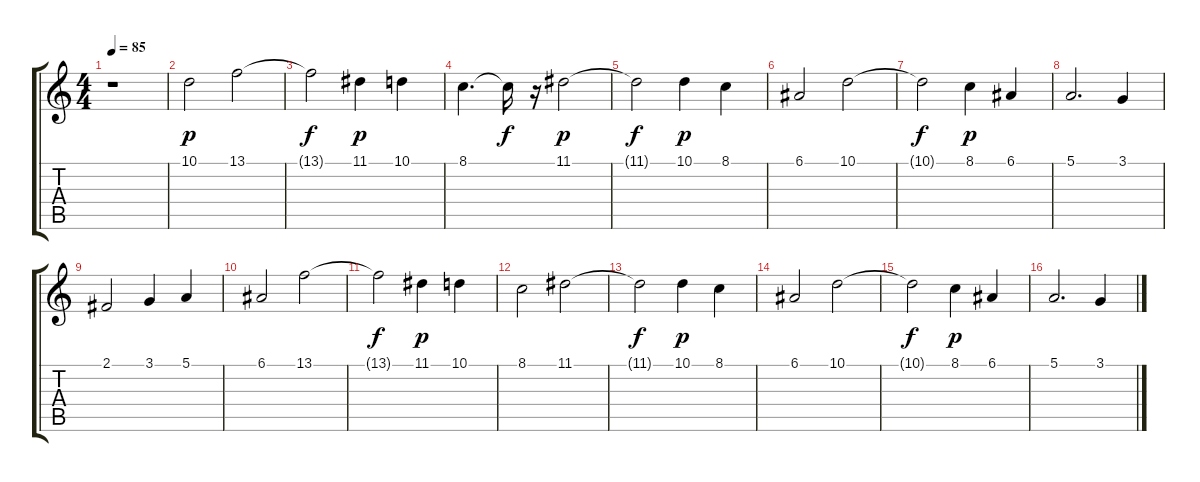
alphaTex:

\track "" {instrument violin}
\staff {score tabs}
\tuning (E4 B3 G3 D3 A2 E2) {hide}
\ts (4 4)
\tempo 85
\clef g2
\ks c
r.1{dy f} |
10.1.2{dy p} 13.1.2 |
13.1{t}.2{dy f} 11.1.4{dy p} 10.1.4 |
8.1.4{d} 8.1{t}.16{dy f} r.16 11.1.2{dy p} |
11.1{t}.2{dy f} 10.1.4{dy p} 8.1.4 |
6.1.2 10.1.2 |
10.1{t}.2{dy f} 8.1.4{dy p} 6.1.4 |
5.1.2{d} 3.1.4 |
2.1.2 3.1.4 5.1.4 |
6.1.2 13.1.2 |
13.1{t}.2{dy f} 11.1.4{dy p} 10.1.4 |
8.1.2 11.1.2 |
11.1{t}.2{dy f} 10.1.4{dy p} 8.1.4 |
6.1.2 10.1.2 |
10.1{t}.2{dy f} 8.1.4{dy p} 6.1.4 |
5.1.2{d} 3.1.4
